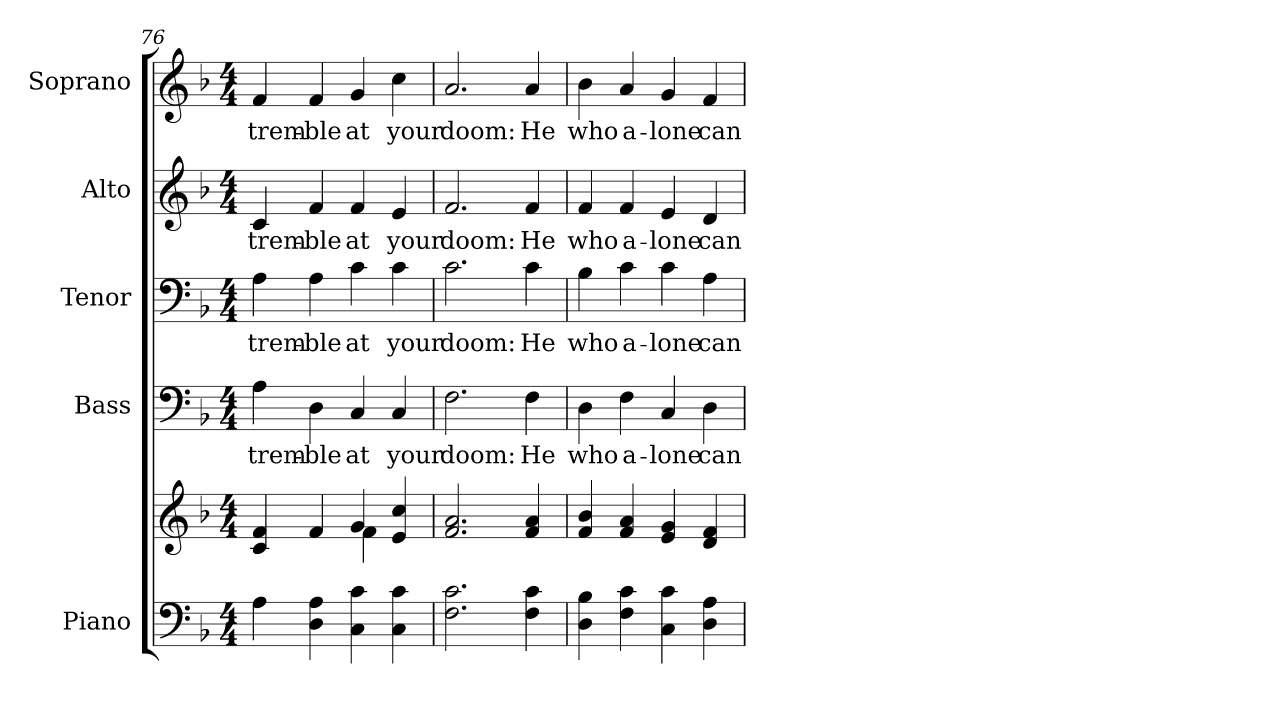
**kern	**kern	**kern	**text	**kern	**text	**kern	**text	**kern	**text
*part5	*part5	*part4	*part4	*part3	*part3	*part2	*part2	*part1	*part1
*staff6	*staff5	*staff4	*staff4	*staff3	*staff3	*staff2	*staff2	*staff1	*staff1
*I"Piano	*	*I"Bass	*	*I"Tenor	*	*I"Alto	*	*I"Soprano	*
*I'Pno.	*	*I'B.	*	*I'T.	*	*I'A.	*	*I'S.	*
!!LO:PB:g=z
*clefF4	*clefG2	*clefF4	*	*clefF4	*	*clefG2	*	*clefG2	*
*k[b-]	*k[b-]	*k[b-]	*	*k[b-]	*	*k[b-]	*	*k[b-]	*
*F:	*F:	*F:	*	*F:	*	*F:	*	*F:	*
*M4/4	*M4/4	*M4/4	*	*M4/4	*	*M4/4	*	*M4/4	*
=76	=76	=76	=76	=76	=76	=76	=76	=76	=76
*	*^	*	*	*	*	*	*	*	*
!	!	!	!	!LO:LY:b:color=#000000	!	!	!	!	!	!
!	!	!	!	!	!	!LO:LY:b:color=#000000	!	!	!	!
!	!	!	!	!	!	!	!	!LO:LY:b:color=#000000	!	!
!	!	!	!	!	!	!	!	!	!	!LO:LY:b:color=#000000
4Ai\	4ci/ 4fi	2ryy	4Ai\	trem-	4Ai\	trem-	4ci/	trem-	4fi/	trem-
!	!	!	!	!LO:LY:b:color=#000000	!	!	!	!	!	!
!	!	!	!	!	!	!LO:LY:b:color=#000000	!	!	!	!
!	!	!	!	!	!	!	!	!LO:LY:b:color=#000000	!	!
!	!	!	!	!	!	!	!	!	!	!LO:LY:b:color=#000000
4Di\ 4Ai	4fi/	.	4Di\	-ble	4Ai\	-ble	4fi/	-ble	4fi/	-ble
!	!	!	!	!LO:LY:b:color=#000000	!	!	!	!	!	!
!	!	!	!	!	!	!LO:LY:b:color=#000000	!	!	!	!
!	!	!	!	!	!	!	!	!LO:LY:b:color=#000000	!	!
!	!	!	!	!	!	!	!	!	!	!LO:LY:b:color=#000000
4Ci\ 4ci	4gi/	4fi\	4Ci/	at	4ci\	at	4fi/	at	4gi/	at
!	!	!	!	!LO:LY:b:color=#000000	!	!	!	!	!	!
!	!	!	!	!	!	!LO:LY:b:color=#000000	!	!	!	!
!	!	!	!	!	!	!	!	!LO:LY:b:color=#000000	!	!
!	!	!	!	!	!	!	!	!	!	!LO:LY:b:color=#000000
4Ci\ 4ci	4ei/ 4cci	4ryy	4Ci/	your	4ci\	your	4ei/	your	4cci\	your
*	*v	*v	*	*	*	*	*	*	*	*
=77	=77	=77	=77	=77	=77	=77	=77	=77	=77
*	*^	*	*	*	*	*	*	*	*
!	!	!	!	!LO:LY:b:color=#000000	!	!	!	!	!	!
*	*v	*v	*	*	*	*	*	*	*	*
*	*^	*	*	*	*	*	*	*	*
!	!	!	!	!	!	!LO:LY:b:color=#000000	!	!	!	!
*	*v	*v	*	*	*	*	*	*	*	*
*	*^	*	*	*	*	*	*	*	*
!	!	!	!	!	!	!	!	!LO:LY:b:color=#000000	!	!
*	*v	*v	*	*	*	*	*	*	*	*
*	*^	*	*	*	*	*	*	*	*
!	!	!	!	!	!	!	!	!	!	!LO:LY:b:color=#000000
*	*v	*v	*	*	*	*	*	*	*	*
2.Fi\ 2.ci	2.fi/ 2.ai	2.Fi\	doom:	2.ci\	doom:	2.fi/	doom:	2.ai/	doom:
!	!	!	!LO:LY:b:color=#000000	!	!	!	!	!	!
!	!	!	!	!	!LO:LY:b:color=#000000	!	!	!	!
!	!	!	!	!	!	!	!LO:LY:b:color=#000000	!	!
!	!	!	!	!	!	!	!	!	!LO:LY:b:color=#000000
4Fi\ 4ci	4fi/ 4ai	4Fi\	He	4ci\	He	4fi/	He	4ai/	He
!!LO:PB:g=z
=78	=78	=78	=78	=78	=78	=78	=78	=78	=78
!	!	!	!LO:LY:b:color=#000000	!	!	!	!	!	!
!	!	!	!	!	!LO:LY:b:color=#000000	!	!	!	!
!	!	!	!	!	!	!	!LO:LY:b:color=#000000	!	!
!	!	!	!	!	!	!	!	!	!LO:LY:b:color=#000000
4Di\ 4B-i	4fi/ 4b-i	4Di\	who	4B-i\	who	4fi/	who	4b-i\	who
!	!	!	!LO:LY:b:color=#000000	!	!	!	!	!	!
!	!	!	!	!	!LO:LY:b:color=#000000	!	!	!	!
!	!	!	!	!	!	!	!LO:LY:b:color=#000000	!	!
!	!	!	!	!	!	!	!	!	!LO:LY:b:color=#000000
4Fi\ 4ci	4fi/ 4ai	4Fi\	a-	4ci\	a-	4fi/	a-	4ai/	a-
!	!	!	!LO:LY:b:color=#000000	!	!	!	!	!	!
!	!	!	!	!	!LO:LY:b:color=#000000	!	!	!	!
!	!	!	!	!	!	!	!LO:LY:b:color=#000000	!	!
!	!	!	!	!	!	!	!	!	!LO:LY:b:color=#000000
4Ci\ 4ci	4ei/ 4gi	4Ci/	-lone	4ci\	-lone	4ei/	-lone	4gi/	-lone
!	!	!	!LO:LY:b:color=#000000	!	!	!	!	!	!
!	!	!	!	!	!LO:LY:b:color=#000000	!	!	!	!
!	!	!	!	!	!	!	!LO:LY:b:color=#000000	!	!
!	!	!	!	!	!	!	!	!	!LO:LY:b:color=#000000
4Di\ 4Ai	4di/ 4fi	4Di\	can	4Ai\	can	4di/	can	4fi/	can
=	=	=	=	=	=	=	=	=	=
*-	*-	*-	*-	*-	*-	*-	*-	*-	*-
